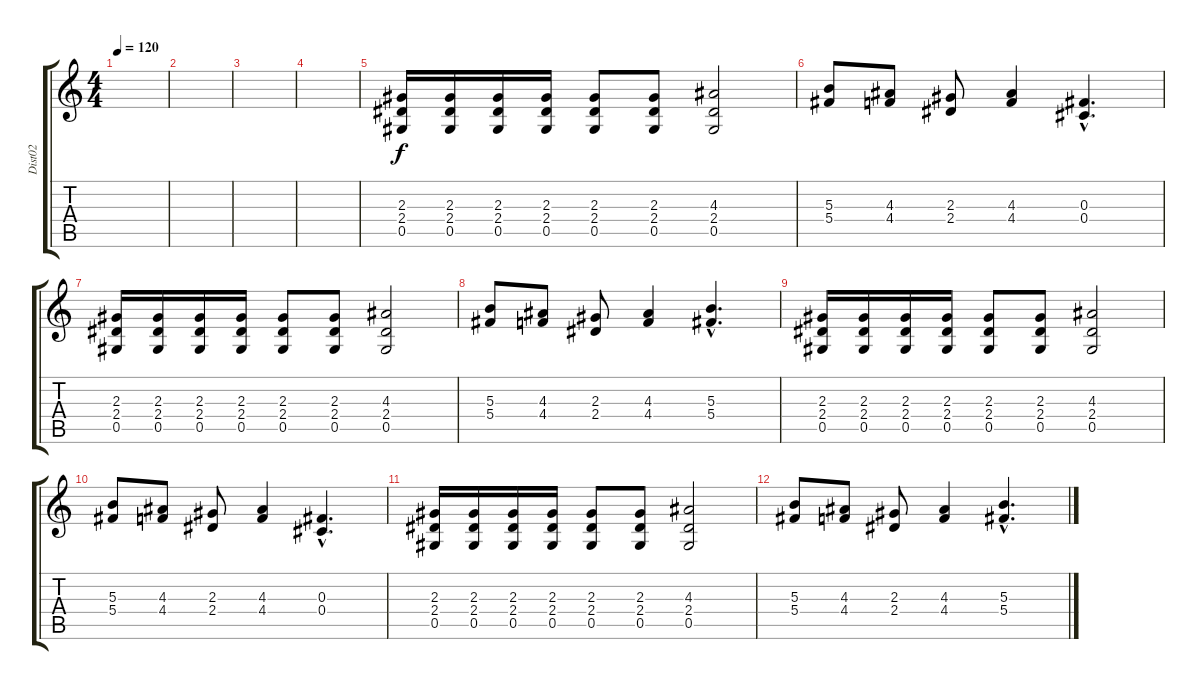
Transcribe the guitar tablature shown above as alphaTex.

\track ("Dist02" "Dist02") {instrument distortionguitar}
\staff {score tabs}
\tuning (Eb4 Bb3 Gb3 Db3 Ab2 Eb2) {hide}
\ts (4 4)
\tempo 120
\clef g2
\ks c
|
|
|
|
(2.3 2.4 0.5).16 (2.3 2.4 0.5).16 (2.3 2.4 0.5).16 (2.3 2.4 0.5).16 (2.3 2.4 0.5).8 (2.3 2.4 0.5).8 (4.3 2.4 0.5).2 |
(5.3 5.4).8 (4.3 4.4).8 (2.3 2.4).8 (4.3 4.4).4 (0.3{hac} 0.4{hac}).4{d} |
(2.3 2.4 0.5).16 (2.3 2.4 0.5).16 (2.3 2.4 0.5).16 (2.3 2.4 0.5).16 (2.3 2.4 0.5).8 (2.3 2.4 0.5).8 (4.3 2.4 0.5).2 |
(5.3 5.4).8 (4.3 4.4).8 (2.3 2.4).8 (4.3 4.4).4 (5.3{hac} 5.4{hac}).4{d} |
(2.3 2.4 0.5).16 (2.3 2.4 0.5).16 (2.3 2.4 0.5).16 (2.3 2.4 0.5).16 (2.3 2.4 0.5).8 (2.3 2.4 0.5).8 (4.3 2.4 0.5).2 |
(5.3 5.4).8 (4.3 4.4).8 (2.3 2.4).8 (4.3 4.4).4 (0.3{hac} 0.4{hac}).4{d} |
(2.3 2.4 0.5).16 (2.3 2.4 0.5).16 (2.3 2.4 0.5).16 (2.3 2.4 0.5).16 (2.3 2.4 0.5).8 (2.3 2.4 0.5).8 (4.3 2.4 0.5).2 |
(5.3 5.4).8 (4.3 4.4).8 (2.3 2.4).8 (4.3 4.4).4 (5.3{hac} 5.4{hac}).4{d}
